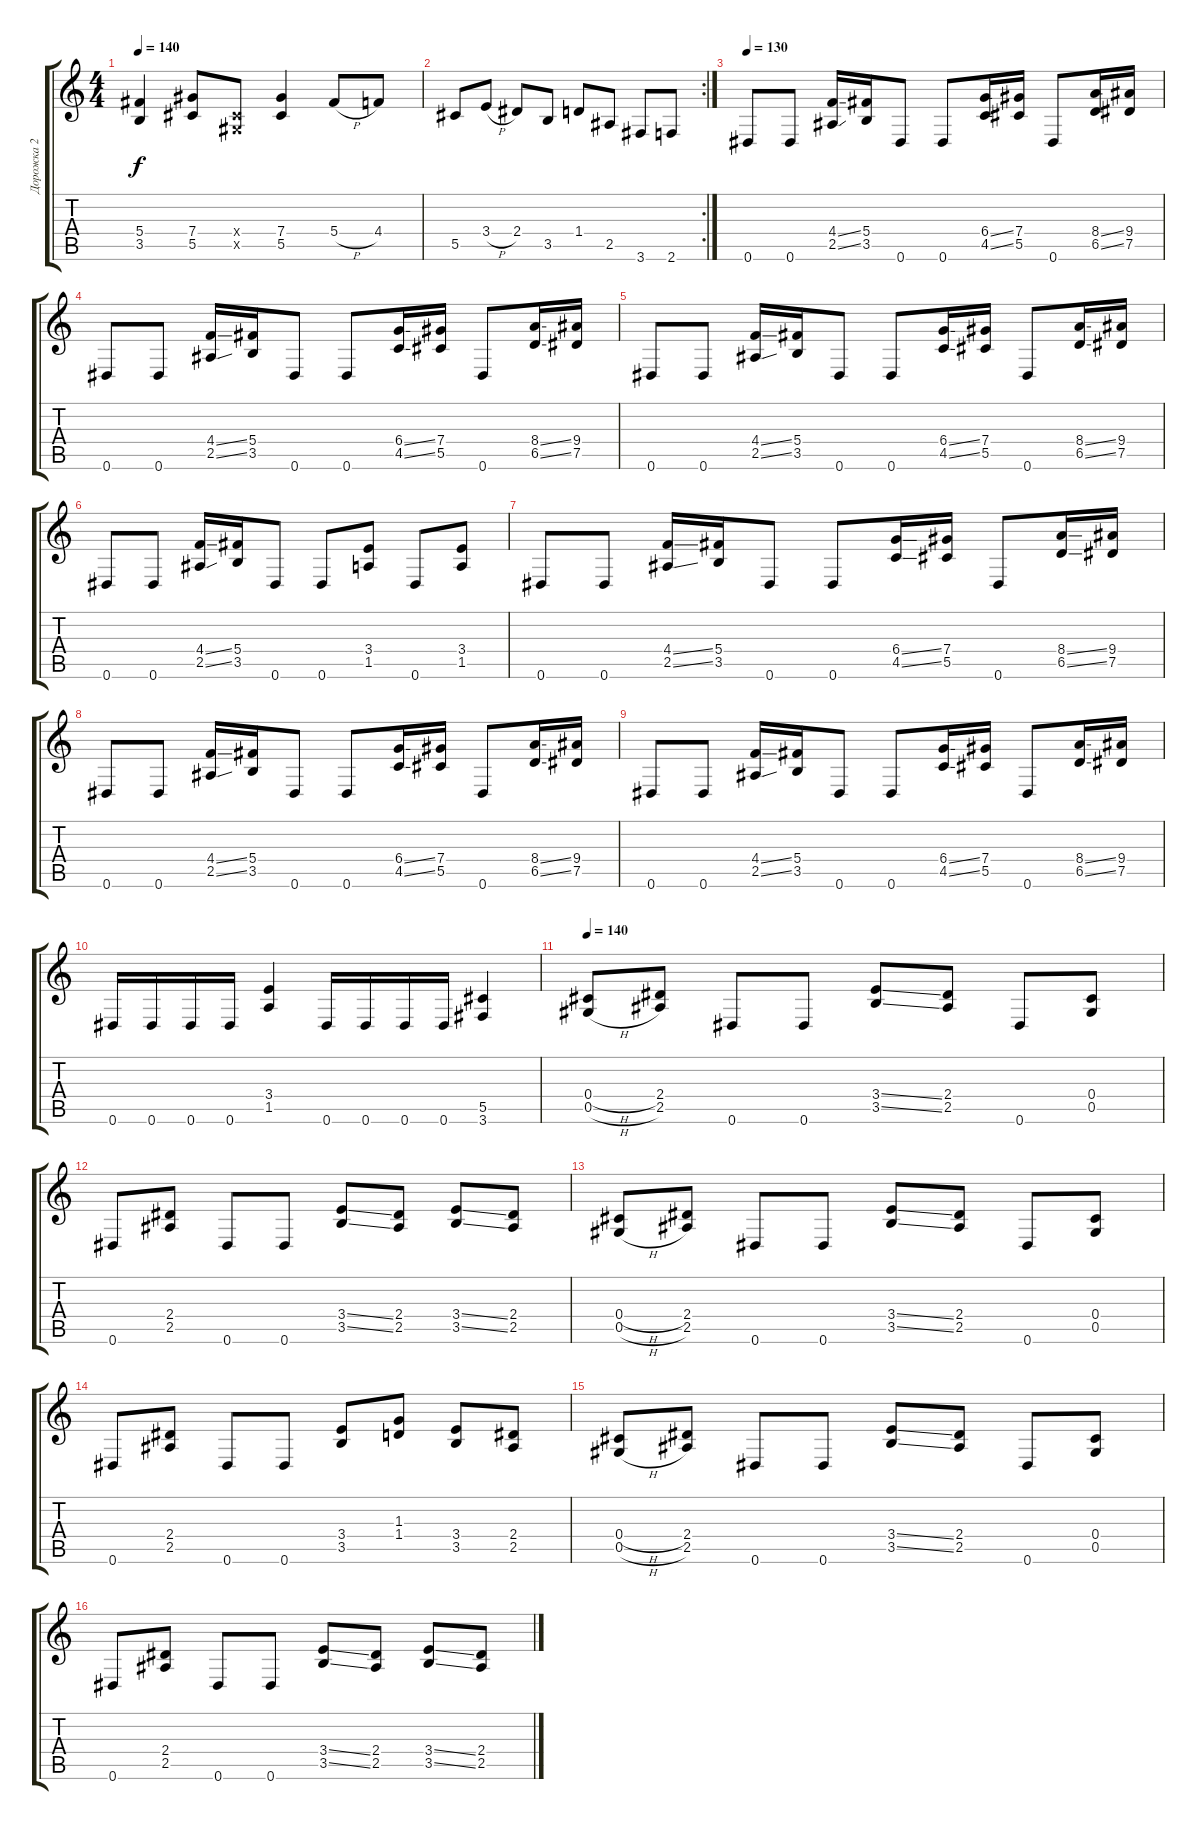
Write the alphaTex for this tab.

\track ("Дорожка 2" "Дорожка 2") {instrument distortionguitar}
\staff {score tabs}
\tuning (Eb4 Bb3 Gb3 Db3 Ab2 Eb2) {hide}
\ts (4 4)
\tempo 140
\clef g2
\ks c
(5.4{t} 3.5{t}).4{dy f} (7.4 5.5).8 (0.4{x} 0.5{x}).8 (7.4 5.5).4 5.4{h}.8 4.4.8 |
\rc 2
5.5.8 3.4{h}.8 2.4.8 3.5.8 1.4.8 2.5.8 3.6.8 2.6.8 |
\tempo 130
0.6.8 0.6.8 (4.4{ss} 2.5{ss}).16 (5.4 3.5).16 0.6.8 0.6.8 (6.4{ss} 4.5{ss}).16 (7.4 5.5).16 0.6.8 (8.4{ss} 6.5{ss}).16 (9.4 7.5).16 |
0.6.8 0.6.8 (4.4{ss} 2.5{ss}).16 (5.4 3.5).16 0.6.8 0.6.8 (6.4{ss} 4.5{ss}).16 (7.4 5.5).16 0.6.8 (8.4{ss} 6.5{ss}).16 (9.4 7.5).16 |
0.6.8 0.6.8 (4.4{ss} 2.5{ss}).16 (5.4 3.5).16 0.6.8 0.6.8 (6.4{ss} 4.5{ss}).16 (7.4 5.5).16 0.6.8 (8.4{ss} 6.5{ss}).16 (9.4 7.5).16 |
0.6.8 0.6.8 (4.4{ss} 2.5{ss}).16 (5.4 3.5).16 0.6.8 0.6.8 (3.4 1.5).8 0.6.8 (3.4 1.5).8 |
0.6.8 0.6.8 (4.4{ss} 2.5{ss}).16 (5.4 3.5).16 0.6.8 0.6.8 (6.4{ss} 4.5{ss}).16 (7.4 5.5).16 0.6.8 (8.4{ss} 6.5{ss}).16 (9.4 7.5).16 |
0.6.8 0.6.8 (4.4{ss} 2.5{ss}).16 (5.4 3.5).16 0.6.8 0.6.8 (6.4{ss} 4.5{ss}).16 (7.4 5.5).16 0.6.8 (8.4{ss} 6.5{ss}).16 (9.4 7.5).16 |
0.6.8 0.6.8 (4.4{ss} 2.5{ss}).16 (5.4 3.5).16 0.6.8 0.6.8 (6.4{ss} 4.5{ss}).16 (7.4 5.5).16 0.6.8 (8.4{ss} 6.5{ss}).16 (9.4 7.5).16 |
0.6.16 0.6.16 0.6.16 0.6.16 (3.4 1.5).4 0.6.16 0.6.16 0.6.16 0.6.16 (5.5 3.6).4 |
\tempo 140
(0.4{h} 0.5{h}).8 (2.4 2.5).8 0.6.8 0.6.8 (3.4{ss} 3.5{ss}).8 (2.4 2.5).8 0.6.8 (0.4 0.5).8 |
0.6.8 (2.4 2.5).8 0.6.8 0.6.8 (3.4{ss} 3.5{ss}).8 (2.4 2.5).8 (3.4{ss} 3.5{ss}).8 (2.4 2.5).8 |
(0.4{h} 0.5{h}).8 (2.4 2.5).8 0.6.8 0.6.8 (3.4{ss} 3.5{ss}).8 (2.4 2.5).8 0.6.8 (0.4 0.5).8 |
0.6.8 (2.4 2.5).8 0.6.8 0.6.8 (3.4 3.5).8 (1.3 1.4).8 (3.4 3.5).8 (2.4 2.5).8 |
(0.4{h} 0.5{h}).8 (2.4 2.5).8 0.6.8 0.6.8 (3.4{ss} 3.5{ss}).8 (2.4 2.5).8 0.6.8 (0.4 0.5).8 |
0.6.8 (2.4 2.5).8 0.6.8 0.6.8 (3.4{ss} 3.5{ss}).8 (2.4 2.5).8 (3.4{ss} 3.5{ss}).8 (2.4 2.5).8
